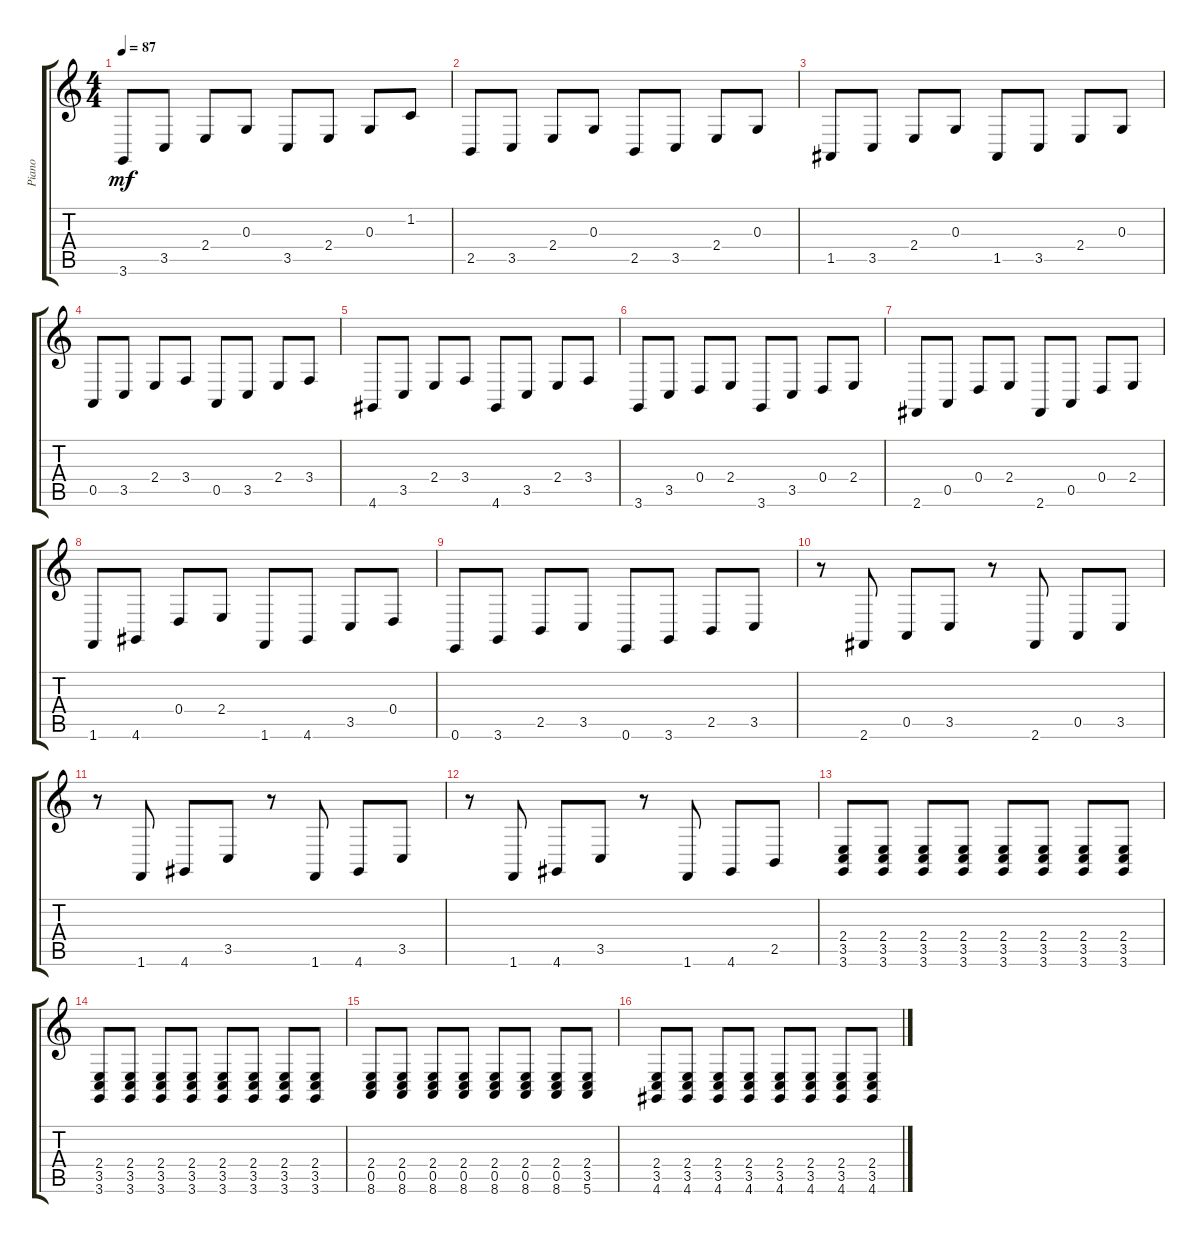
\track ("Piano" "Piano") {instrument acousticgrandpiano}
\staff {score tabs}
\tuning (E4 B3 G3 D3 A2 E2) {hide}
\ts (4 4)
\tempo 87
\clef g2
\ks c
3.6.8{dy mf} 3.5.8 2.4.8 0.3.8 3.5.8 2.4.8 0.3.8 1.2.8 |
2.5.8 3.5.8 2.4.8 0.3.8 2.5.8 3.5.8 2.4.8 0.3.8 |
1.5.8 3.5.8 2.4.8 0.3.8 1.5.8 3.5.8 2.4.8 0.3.8 |
0.5.8 3.5.8 2.4.8 3.4.8 0.5.8 3.5.8 2.4.8 3.4.8 |
4.6.8 3.5.8 2.4.8 3.4.8 4.6.8 3.5.8 2.4.8 3.4.8 |
3.6.8 3.5.8 0.4.8 2.4.8 3.6.8 3.5.8 0.4.8 2.4.8 |
2.6.8 0.5.8 0.4.8 2.4.8 2.6.8 0.5.8 0.4.8 2.4.8 |
1.6.8 4.6.8 0.4.8 2.4.8 1.6.8 4.6.8 3.5.8 0.4.8 |
0.6.8 3.6.8 2.5.8 3.5.8 0.6.8 3.6.8 2.5.8 3.5.8 |
r.8 2.6.8 0.5.8 3.5.8 r.8 2.6.8 0.5.8 3.5.8 |
r.8 1.6.8 4.6.8 3.5.8 r.8 1.6.8 4.6.8 3.5.8 |
r.8 1.6.8 4.6.8 3.5.8 r.8 1.6.8 4.6.8 2.5.8 |
(2.4 3.5 3.6).8 (2.4 3.5 3.6).8 (2.4 3.5 3.6).8 (2.4 3.5 3.6).8 (2.4 3.5 3.6).8 (2.4 3.5 3.6).8 (2.4 3.5 3.6).8 (2.4 3.5 3.6).8 |
(2.4 3.5 3.6).8 (2.4 3.5 3.6).8 (2.4 3.5 3.6).8 (2.4 3.5 3.6).8 (2.4 3.5 3.6).8 (2.4 3.5 3.6).8 (2.4 3.5 3.6).8 (2.4 3.5 3.6).8 |
(2.4 0.5 8.6).8 (2.4 0.5 8.6).8 (2.4 0.5 8.6).8 (2.4 0.5 8.6).8 (2.4 0.5 8.6).8 (2.4 0.5 8.6).8 (2.4 0.5 8.6).8 (2.4 3.5 5.6).8 |
(2.4 3.5 4.6).8 (2.4 3.5 4.6).8 (2.4 3.5 4.6).8 (2.4 3.5 4.6).8 (2.4 3.5 4.6).8 (2.4 3.5 4.6).8 (2.4 3.5 4.6).8 (2.4 3.5 4.6).8
